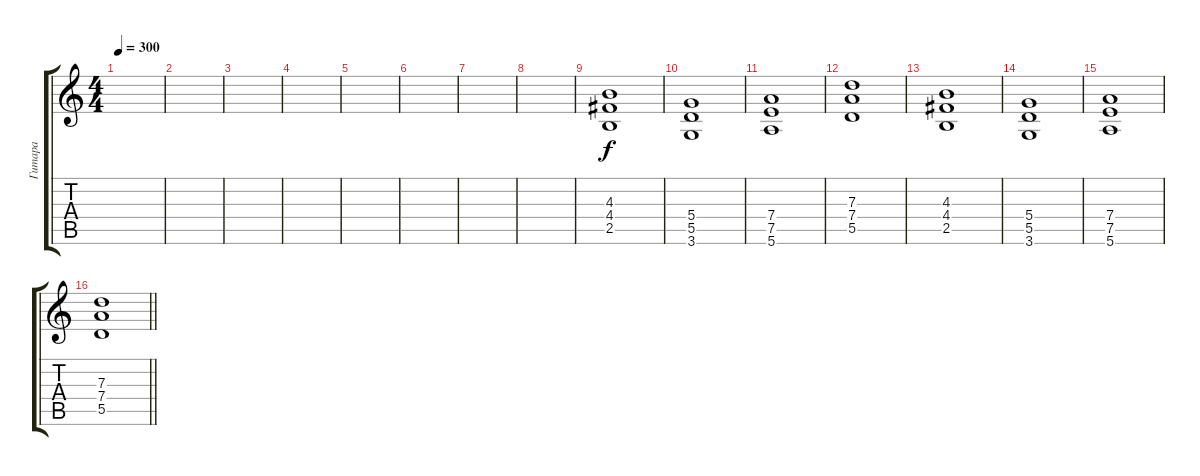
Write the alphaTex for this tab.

\track ("Гитара" "Гитара") {instrument acousticguitarsteel}
\staff {score tabs}
\tuning (E4 B3 G3 D3 A2 E2) {hide}
\ts (4 4)
\tempo 300
\clef g2
\ks c
|
|
|
|
|
|
|
|
(4.3 4.4 2.5).1 |
(5.4 5.5 3.6).1 |
(7.4 7.5 5.6).1 |
(7.3 7.4 5.5).1 |
(4.3 4.4 2.5).1 |
(5.4 5.5 3.6).1 |
(7.4 7.5 5.6).1 |
\barLineRight lightlight
(7.3 7.4 5.5).1
